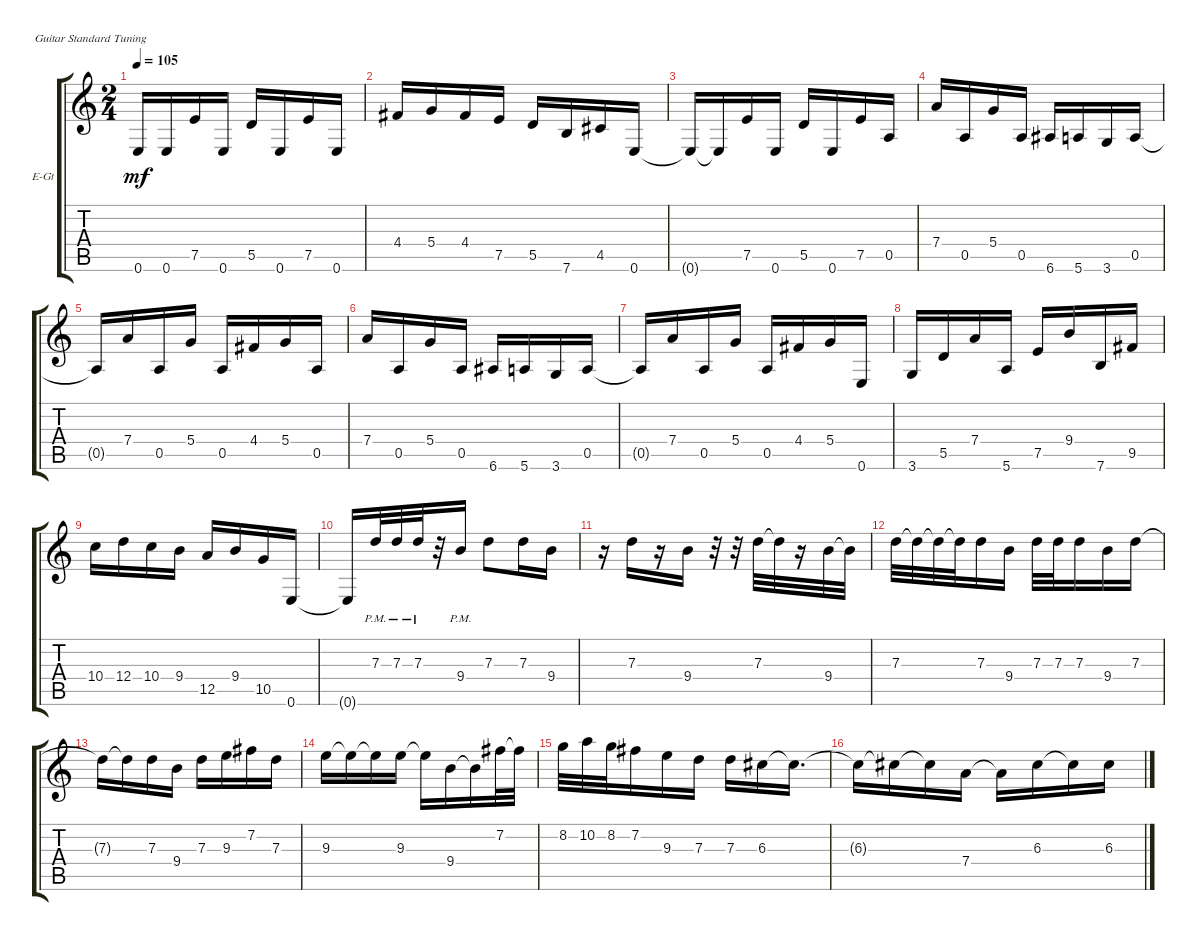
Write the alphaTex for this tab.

\defaultSystemsLayout 4
\bracketExtendMode groupsimilarinstruments
\firstSystemTrackNameOrientation horizontal
\otherSystemsTrackNameOrientation horizontal
\track ("Al Di Electric" "E-Gt") {instrument overdrivenguitar}
\staff {score tabs}
\tuning (E4 B3 G3 D3 A2 E2)
\ts (2 4)
\tempo 105
\clef g2
\ks c
0.6{t}.16{dy mf} 0.6.16 7.5.16 0.6.16 5.5.16 0.6.16 7.5.16 0.6.16 |
4.4.16 5.4.16 4.4.16 7.5.16 5.5.16 7.6.16 4.5.16 0.6.16 |
0.6{t}.16 0.6{t}.16 7.5.16 0.6.16 5.5.16 0.6.16 7.5.16 0.5.16 |
7.4.16 0.5.16 5.4.16 0.5.16 6.6.16 5.6.16 3.6.16 0.5.16 |
0.5{t}.16 7.4.16 0.5.16 5.4.16 0.5.16 4.4.16 5.4.16 0.5.16 |
7.4.16 0.5.16 5.4.16 0.5.16 6.6.16 5.6.16 3.6.16 0.5.16 |
0.5{t}.16 7.4.16 0.5.16 5.4.16 0.5.16 4.4.16 5.4.16 0.6.16 |
3.6.16 5.5.16 7.4.16 5.6.16 7.5.16 9.4.16 7.6.16 9.5.16 |
10.4.16 12.4.16 10.4.16 9.4.16 12.5.16 9.4.16 10.5.16 0.6.16 |
0.6{t}.16 7.3{pm}.32 7.3{pm}.32 7.3{pm}.32 r.32 9.4{pm}.16 7.3.8 7.3.16 9.4.16 |
r.16 7.3.16 r.16 9.4.16 r.32 r.32 7.3.32 7.3{t}.32 r.16 9.4.32 9.4{t}.32 |
7.3.32 7.3{t}.32 7.3{t}.32 7.3{t}.32 7.3.16 9.4.16 7.3.32 7.3.32 7.3.16 9.4.16 7.3.16 |
7.3{t}.16 7.3{t}.16 7.3.16 9.4.16 7.3.16 9.3.16 7.2.16 7.3.16 |
9.3.16 9.3{t}.16 9.3{t}.16 9.3.16 9.3{t}.16 9.4.16 9.4{t}.16 7.2.32 7.2{t}.32 |
8.2.32 10.2.32 8.2.32 7.2.16 9.3.16 7.3.16 7.3.16 6.3.16 6.3{t}.16{d} |
6.3{t}.16 6.3{t}.16 6.3{t}.16 7.4.16 7.4{t}.16 6.3.16 6.3{t}.16 6.3.16
